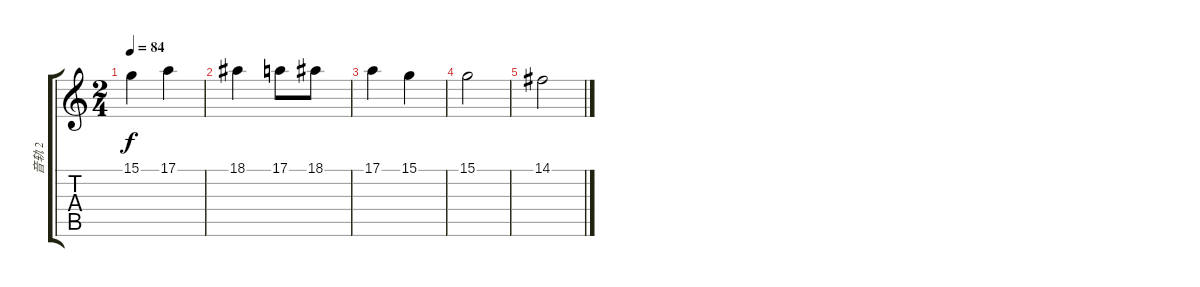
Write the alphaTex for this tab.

\track ("音轨 2" "音轨 2") {instrument panflute}
\staff {score tabs}
\tuning (E4 B3 G3 D3 A2 E2) {hide}
\ts (2 4)
\tempo 84
\clef g2
\ks c
15.1.4{dy f} 17.1.4 |
18.1.4 17.1.8 18.1.8 |
17.1.4 15.1.4 |
15.1.2 |
14.1.2
